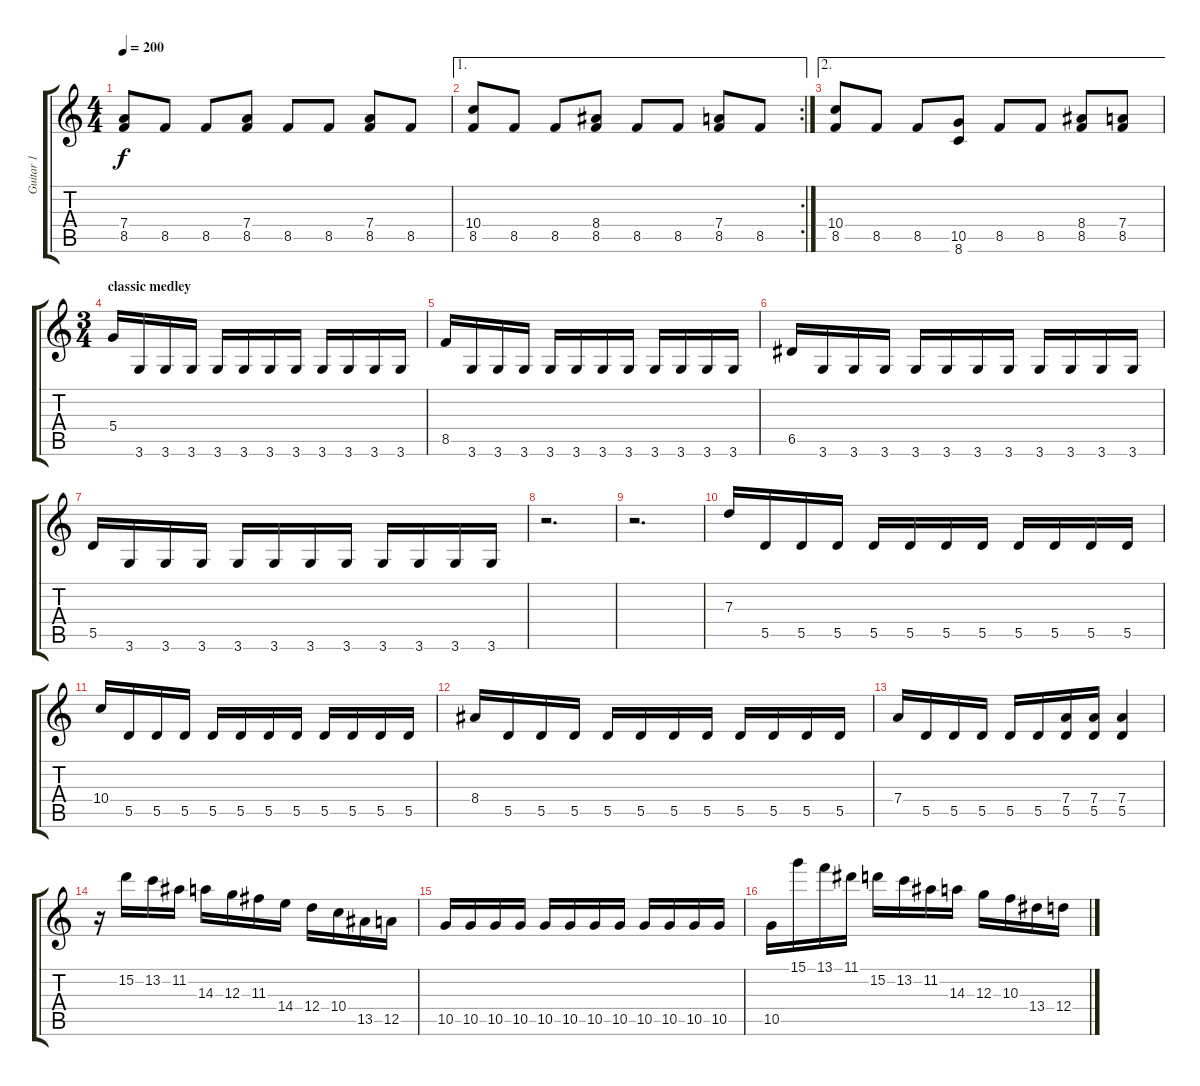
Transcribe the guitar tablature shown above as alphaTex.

\track ("Guitar 1" "Guitar 1") {instrument distortionguitar}
\staff {score tabs}
\tuning (E4 B3 G3 D3 A2 E2) {hide}
\ts (4 4)
\tempo 200
\clef g2
\ks c
(7.4 8.5).8{dy f} 8.5.8 8.5.8 (7.4 8.5).8 8.5.8 8.5.8 (7.4 8.5).8 8.5.8 |
\ae 1
\rc 2
(10.4 8.5).8 8.5.8 8.5.8 (8.4 8.5).8 8.5.8 8.5.8 (7.4 8.5).8 8.5.8 |
\ae 2
(10.4 8.5).8 8.5.8 8.5.8 (10.5 8.6).8 8.5.8 8.5.8 (8.4 8.5).8 (7.4 8.5).8 |
\ts (3 4)
\section ("" "classic medley")
5.4.16 3.6.16 3.6.16 3.6.16 3.6.16 3.6.16 3.6.16 3.6.16 3.6.16 3.6.16 3.6.16 3.6.16 |
8.5.16 3.6.16 3.6.16 3.6.16 3.6.16 3.6.16 3.6.16 3.6.16 3.6.16 3.6.16 3.6.16 3.6.16 |
6.5.16 3.6.16 3.6.16 3.6.16 3.6.16 3.6.16 3.6.16 3.6.16 3.6.16 3.6.16 3.6.16 3.6.16 |
5.5.16 3.6.16 3.6.16 3.6.16 3.6.16 3.6.16 3.6.16 3.6.16 3.6.16 3.6.16 3.6.16 3.6.16 |
r.2{d} |
r.2{d} |
7.3.16 5.5.16 5.5.16 5.5.16 5.5.16 5.5.16 5.5.16 5.5.16 5.5.16 5.5.16 5.5.16 5.5.16 |
10.4.16 5.5.16 5.5.16 5.5.16 5.5.16 5.5.16 5.5.16 5.5.16 5.5.16 5.5.16 5.5.16 5.5.16 |
8.4.16 5.5.16 5.5.16 5.5.16 5.5.16 5.5.16 5.5.16 5.5.16 5.5.16 5.5.16 5.5.16 5.5.16 |
7.4.16 5.5.16 5.5.16 5.5.16 5.5.16 5.5.16 (7.4 5.5).16 (7.4 5.5).16 (7.4 5.5).4 |
r.16{instrument violin} 15.2.16 13.2.16 11.2.16 14.3.16 12.3.16 11.3.16 14.4.16 12.4.16 10.4.16 13.5.16 12.5.16 |
10.5.16 10.5.16 10.5.16 10.5.16 10.5.16 10.5.16 10.5.16 10.5.16 10.5.16 10.5.16 10.5.16 10.5.16 |
10.5.16 15.1.16 13.1.16 11.1.16 15.2.16 13.2.16 11.2.16 14.3.16 12.3.16 10.3.16 13.4.16 12.4.16
